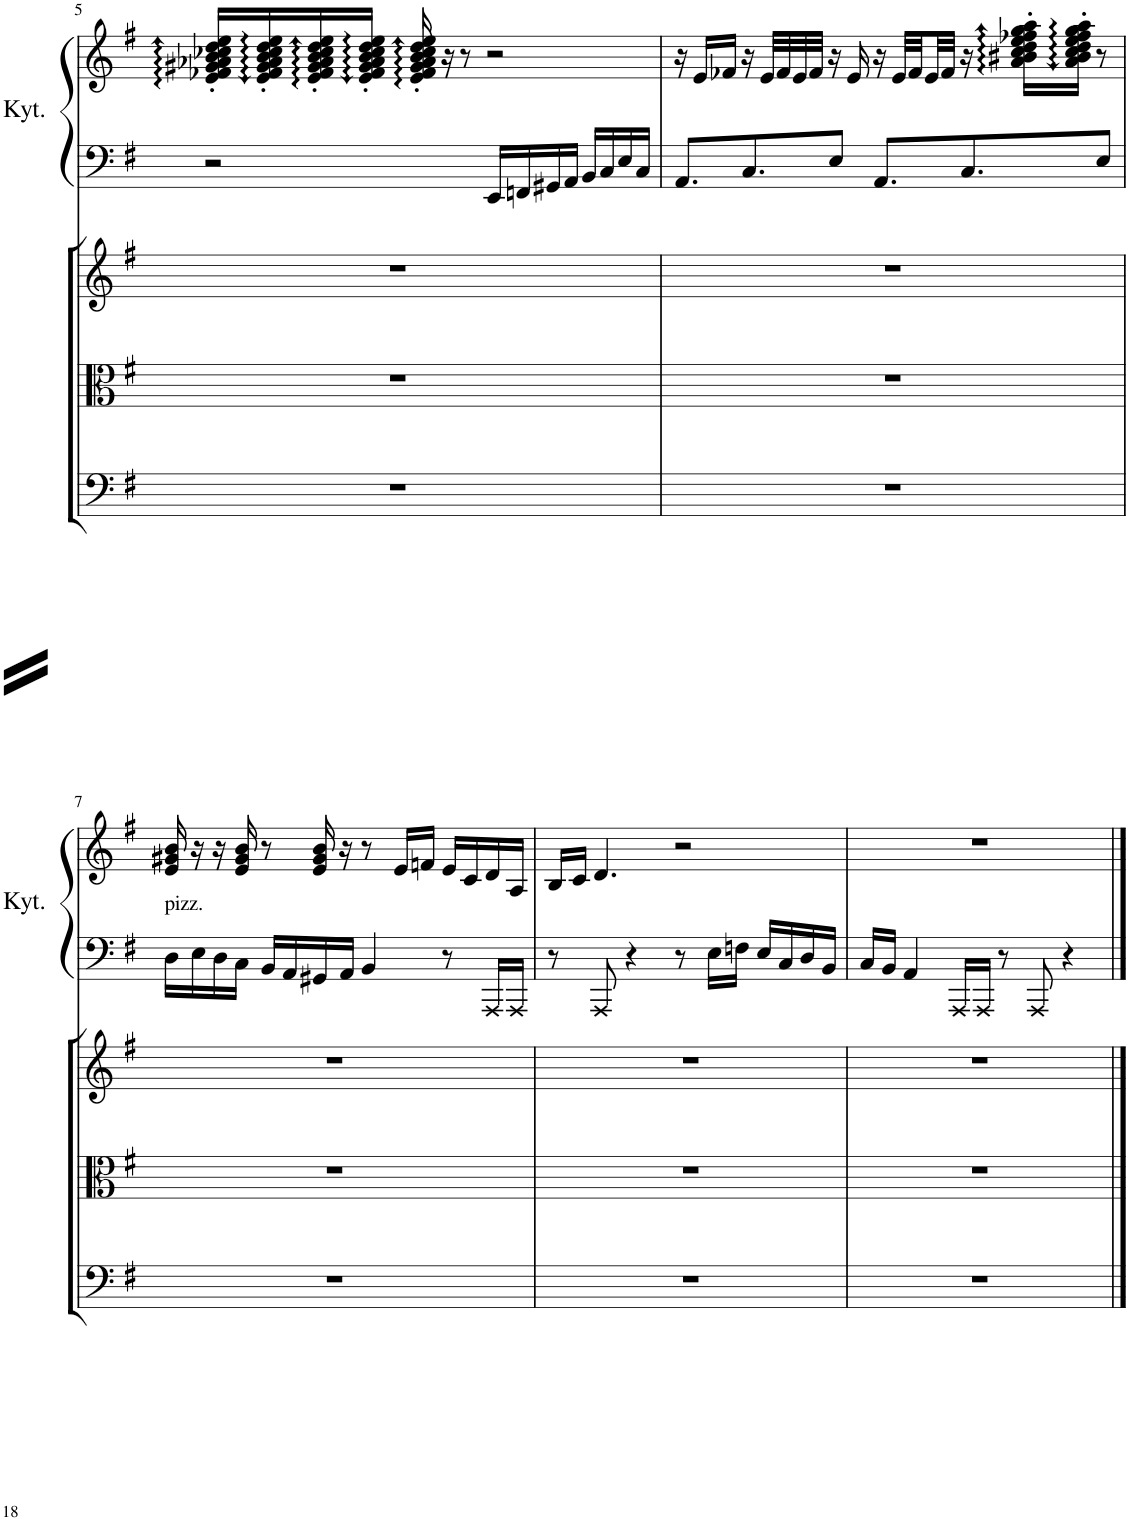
**kern	**kern	**kern	**kern	**kern
*part4	*part3	*part2	*part1	*part1
*staff5	*staff4	*staff3	*staff2	*staff1
*I"Violoncello	*I"Viola	*I"Housle	*I"Harfa	*
*I'Vc	*I'Vla	*	*	*
!!LO:PB:g=z
*clefF4	*clefC3	*clefG2	*clefF4	*clefG2
*k[f#]	*k[f#]	*k[f#]	*k[f#]	*k[f#]
*M4/4	*M4/4	*M4/4	*M4/4	*M4/4
=5	=5	=5	=5	=5
1r	1r	1r	2r	16e/' 16f-X/' 16g#X/' 16a-X/' 16b/' 16cc-X/' 16dd/' 16ee/'LL
.	.	.	.	16e/' 16f-/' 16g#/' 16a-/' 16b/' 16cc-/' 16dd/' 16ee/'
.	.	.	.	16e/' 16f-/' 16g#/' 16a-/' 16b/' 16cc-/' 16dd/' 16ee/'
.	.	.	.	16e/' 16f-/' 16g#/' 16a-/' 16b/' 16cc-/' 16dd/' 16ee/'JJ
.	.	.	.	16e/' 16f-/' 16g#/' 16a-/' 16b/' 16cc-/' 16dd/' 16ee/'
.	.	.	.	16r
.	.	.	.	8r
.	.	.	16EE/LL	2r
.	.	.	16FFn/	.
.	.	.	16GG#X/	.
.	.	.	16AA/JJ	.
.	.	.	16BB/LL	.
.	.	.	16C/	.
.	.	.	16E/	.
.	.	.	16C/JJ	.
=6	=6	=6	=6	=6
1r	1r	1r	8.AA/L	16r
.	.	.	.	16e/LL
.	.	.	.	16f-X/JJ
.	.	.	8.C/	16r
.	.	.	.	32e/LLL
.	.	.	.	32f-/
.	.	.	.	32e/
.	.	.	.	32f-/JJJ
.	.	.	8E/J	16r
.	.	.	.	16e/
.	.	.	8.AA/L	16r
.	.	.	.	32e/LLL
.	.	.	.	32f-/
.	.	.	.	32e/
.	.	.	.	32f-/JJJ
.	.	.	8.C/	16r
.	.	.	.	16a\' 16b#X\' 16cc\' 16dd\' 16ee\' 16ff-X\' 16gg\' 16aa\'LL
.	.	.	.	16a\' 16b#\' 16cc\' 16dd\' 16ee\' 16ff-\' 16gg\' 16aa\'JJ
.	.	.	8E/J	8r
!!LO:LB:g=z
=7	=7	=7	=7	=7
!	!	!	!LO:TX:a:t=pizz.	!
1r	1r	1r	16D\LL	16e/ 16g#X/ 16b/
.	.	.	16E\	16r
.	.	.	16D\	16r
.	.	.	16C\JJ	16e/ 16g#/ 16b/
.	.	.	16BB/LL	8r
.	.	.	16AA/	.
.	.	.	16GG#X/	16e/ 16g#/ 16b/
.	.	.	16AA/JJ	16r
.	.	.	4BB/	8r
.	.	.	.	16e/LL
.	.	.	.	16fn/JJ
.	.	.	8r	16e/LL
.	.	.	.	16c/
.	.	.	16AAA/LL	16d/
.	.	.	16AAA/JJ	16A/JJ
=8	=8	=8	=8	=8
1r	1r	1r	8r	16B/LL
.	.	.	.	16c/JJ
.	.	.	8AAA/	4.d/
.	.	.	4r	.
.	.	.	8r	2r
.	.	.	16E\LL	.
.	.	.	16Fn\JJ	.
.	.	.	16E/LL	.
.	.	.	16C/	.
.	.	.	16D/	.
.	.	.	16BB/JJ	.
=9	=9	=9	=9	=9
1r	1r	1r	16C/LL	1r
.	.	.	16BB/JJ	.
.	.	.	4AA/	.
.	.	.	16AAA/LL	.
.	.	.	16AAA/JJ	.
.	.	.	8r	.
.	.	.	8AAA/	.
.	.	.	4r	.
==	==	==	==	==
*-	*-	*-	*-	*-
